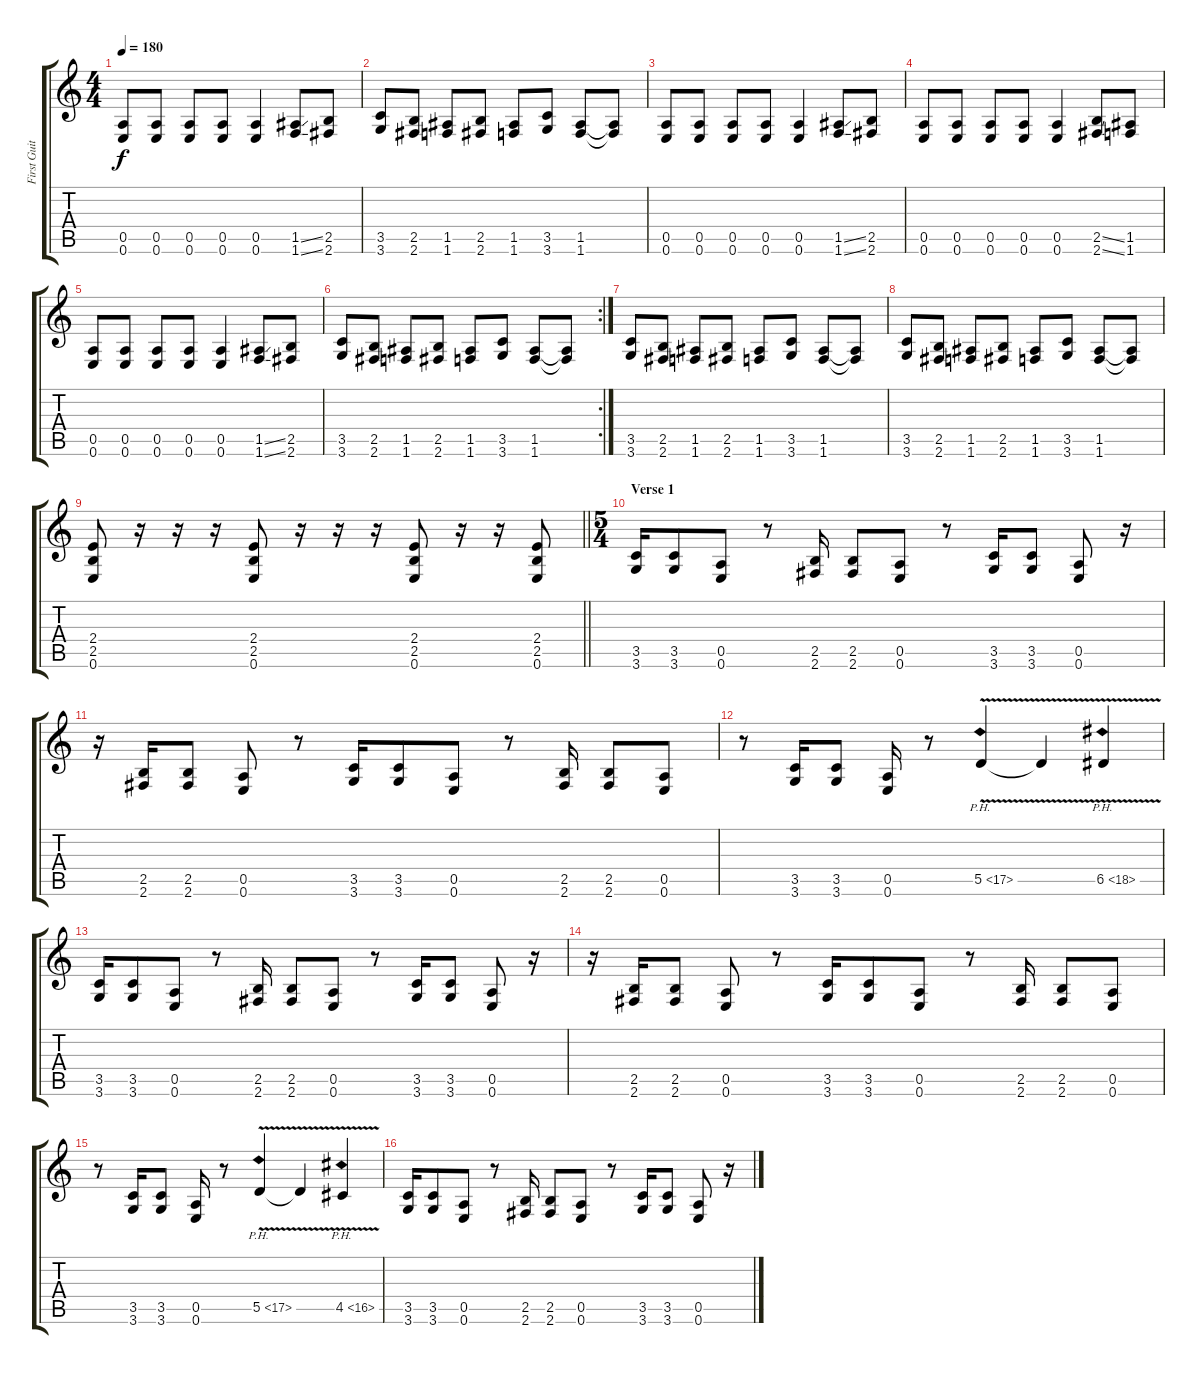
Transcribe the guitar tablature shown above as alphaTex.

\track ("First Guitar" "First Guit") {instrument distortionguitar}
\staff {score tabs}
\tuning (E4 B3 G3 D3 A2 E2) {hide}
\ts (4 4)
\tempo 180
\clef g2
\ks c
(0.5 0.6).8{dy f} (0.5 0.6).8 (0.5 0.6).8 (0.5 0.6).8 (0.5 0.6).4 (1.5{ss} 1.6{ss}).8 (2.5 2.6).8 |
(3.5 3.6).8 (2.5 2.6).8 (1.5 1.6).8 (2.5 2.6).8 (1.5 1.6).8 (3.5 3.6).8 (1.5 1.6).8 (1.5{t} 1.6{t}).8 |
(0.5 0.6).8 (0.5 0.6).8 (0.5 0.6).8 (0.5 0.6).8 (0.5 0.6).4 (1.5{ss} 1.6{ss}).8 (2.5 2.6).8 |
(0.5 0.6).8 (0.5 0.6).8 (0.5 0.6).8 (0.5 0.6).8 (0.5 0.6).4 (2.5{ss} 2.6{ss}).8 (1.5 1.6).8 |
(0.5 0.6).8 (0.5 0.6).8 (0.5 0.6).8 (0.5 0.6).8 (0.5 0.6).4 (1.5{ss} 1.6{ss}).8 (2.5 2.6).8 |
\rc 2
(3.5 3.6).8 (2.5 2.6).8 (1.5 1.6).8 (2.5 2.6).8 (1.5 1.6).8 (3.5 3.6).8 (1.5 1.6).8 (1.5{t} 1.6{t}).8 |
(3.5 3.6).8 (2.5 2.6).8 (1.5 1.6).8 (2.5 2.6).8 (1.5 1.6).8 (3.5 3.6).8 (1.5 1.6).8 (1.5{t} 1.6{t}).8 |
(3.5 3.6).8 (2.5 2.6).8 (1.5 1.6).8 (2.5 2.6).8 (1.5 1.6).8 (3.5 3.6).8 (1.5 1.6).8 (1.5{t} 1.6{t}).8 |
\barLineRight lightlight
(2.4 2.5 0.6).8 r.16 r.16 r.16 (2.4 2.5 0.6).8 r.16 r.16 r.16 (2.4 2.5 0.6).8 r.16 r.16 (2.4 2.5 0.6).8 |
\ts (5 4)
\section ("" "Verse 1")
(3.5 3.6).16 (3.5 3.6).8 (0.5 0.6).8 r.8 (2.5 2.6).16 (2.5 2.6).8 (0.5 0.6).8 r.8 (3.5 3.6).16 (3.5 3.6).8 (0.5 0.6).8 r.16 |
r.16 (2.5 2.6).16 (2.5 2.6).8 (0.5 0.6).8 r.8 (3.5 3.6).16 (3.5 3.6).8 (0.5 0.6).8 r.8 (2.5 2.6).16 (2.5 2.6).8 (0.5 0.6).8 |
r.8 (3.5 3.6).16 (3.5 3.6).8 (0.5 0.6).16 r.8 5.5{ph 12 v}.4 5.5{t}.4 6.5{ph 12 v}.4 |
(3.5 3.6).16 (3.5 3.6).8 (0.5 0.6).8 r.8 (2.5 2.6).16 (2.5 2.6).8 (0.5 0.6).8 r.8 (3.5 3.6).16 (3.5 3.6).8 (0.5 0.6).8 r.16 |
r.16 (2.5 2.6).16 (2.5 2.6).8 (0.5 0.6).8 r.8 (3.5 3.6).16 (3.5 3.6).8 (0.5 0.6).8 r.8 (2.5 2.6).16 (2.5 2.6).8 (0.5 0.6).8 |
r.8 (3.5 3.6).16 (3.5 3.6).8 (0.5 0.6).16 r.8 5.5{ph 12 v}.4 5.5{t}.4 4.5{ph 12 v}.4 |
(3.5 3.6).16 (3.5 3.6).8 (0.5 0.6).8 r.8 (2.5 2.6).16 (2.5 2.6).8 (0.5 0.6).8 r.8 (3.5 3.6).16 (3.5 3.6).8 (0.5 0.6).8 r.16
